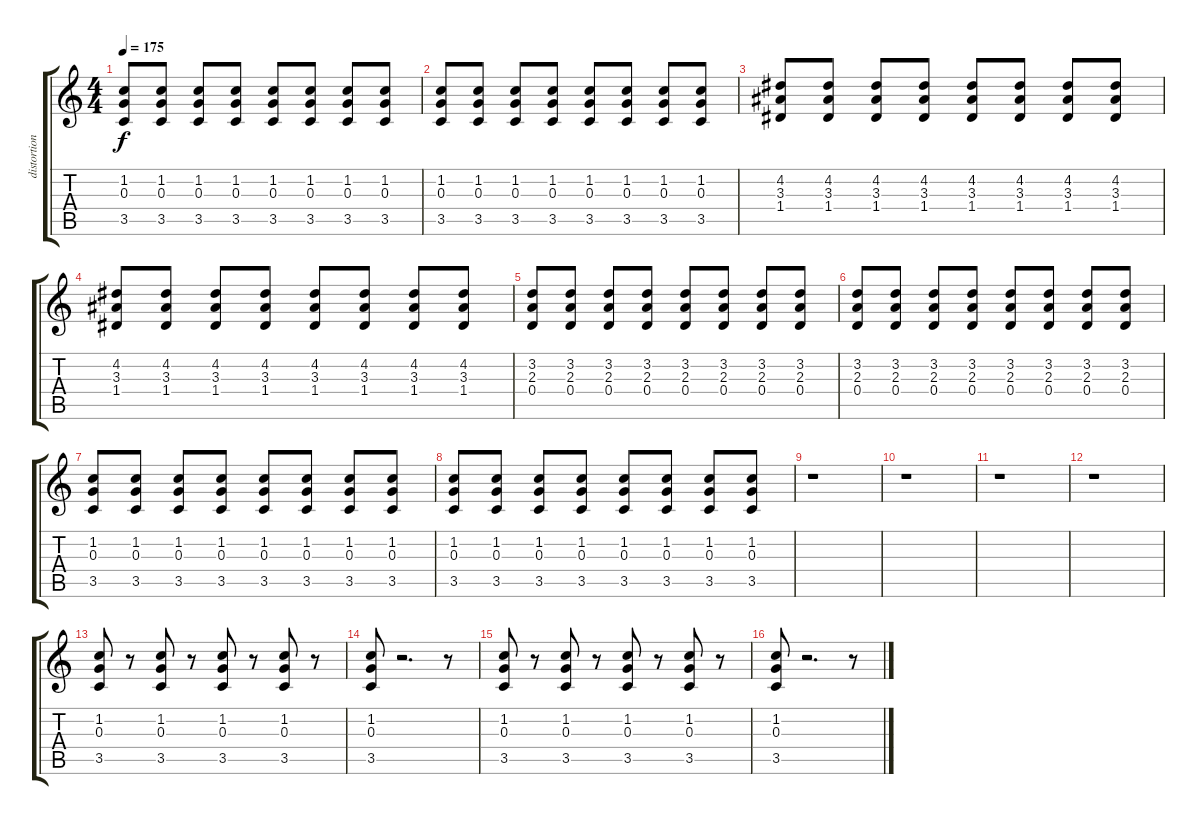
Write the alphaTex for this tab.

\track ("distortion " "distortion") {instrument distortionguitar}
\staff {score tabs}
\tuning (E4 B3 G3 D3 A2 E2) {hide}
\ts (4 4)
\tempo 175
\clef g2
\ks c
(1.2 0.3 3.5).8{dy f} (1.2 0.3 3.5).8 (1.2 0.3 3.5).8 (1.2 0.3 3.5).8 (1.2 0.3 3.5).8 (1.2 0.3 3.5).8 (1.2 0.3 3.5).8 (1.2 0.3 3.5).8 |
(1.2 0.3 3.5).8 (1.2 0.3 3.5).8 (1.2 0.3 3.5).8 (1.2 0.3 3.5).8 (1.2 0.3 3.5).8 (1.2 0.3 3.5).8 (1.2 0.3 3.5).8 (1.2 0.3 3.5).8 |
(4.2 3.3 1.4).8 (4.2 3.3 1.4).8 (4.2 3.3 1.4).8 (4.2 3.3 1.4).8 (4.2 3.3 1.4).8 (4.2 3.3 1.4).8 (4.2 3.3 1.4).8 (4.2 3.3 1.4).8 |
(4.2 3.3 1.4).8 (4.2 3.3 1.4).8 (4.2 3.3 1.4).8 (4.2 3.3 1.4).8 (4.2 3.3 1.4).8 (4.2 3.3 1.4).8 (4.2 3.3 1.4).8 (4.2 3.3 1.4).8 |
(3.2 2.3 0.4).8 (3.2 2.3 0.4).8 (3.2 2.3 0.4).8 (3.2 2.3 0.4).8 (3.2 2.3 0.4).8 (3.2 2.3 0.4).8 (3.2 2.3 0.4).8 (3.2 2.3 0.4).8 |
(3.2 2.3 0.4).8 (3.2 2.3 0.4).8 (3.2 2.3 0.4).8 (3.2 2.3 0.4).8 (3.2 2.3 0.4).8 (3.2 2.3 0.4).8 (3.2 2.3 0.4).8 (3.2 2.3 0.4).8 |
(1.2 0.3 3.5).8 (1.2 0.3 3.5).8 (1.2 0.3 3.5).8 (1.2 0.3 3.5).8 (1.2 0.3 3.5).8 (1.2 0.3 3.5).8 (1.2 0.3 3.5).8 (1.2 0.3 3.5).8 |
(1.2 0.3 3.5).8 (1.2 0.3 3.5).8 (1.2 0.3 3.5).8 (1.2 0.3 3.5).8 (1.2 0.3 3.5).8 (1.2 0.3 3.5).8 (1.2 0.3 3.5).8 (1.2 0.3 3.5).8 |
r.1 |
r.1 |
r.1 |
r.1 |
(1.2 0.3 3.5).8 r.8 (1.2 0.3 3.5).8 r.8 (1.2 0.3 3.5).8 r.8 (1.2 0.3 3.5).8 r.8 |
(1.2 0.3 3.5).8 r.2{d} r.8 |
(1.2 0.3 3.5).8 r.8 (1.2 0.3 3.5).8 r.8 (1.2 0.3 3.5).8 r.8 (1.2 0.3 3.5).8 r.8 |
(1.2 0.3 3.5).8 r.2{d} r.8
